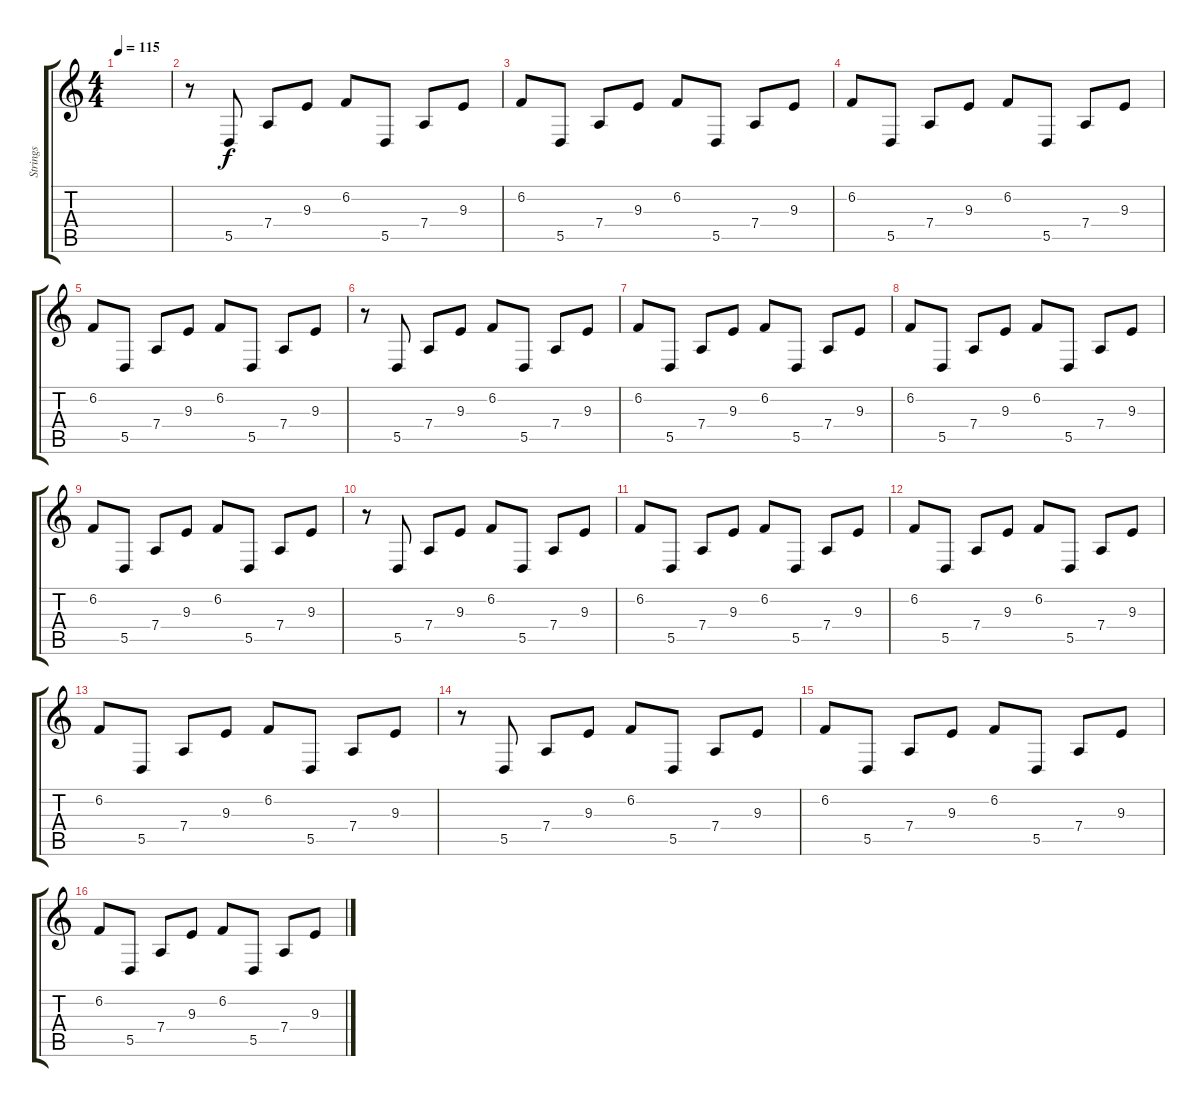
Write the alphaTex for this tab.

\track ("Strings" "Strings") {instrument tremolostrings}
\staff {score tabs}
\tuning (E4 B3 G3 D3 A2 E2) {hide}
\ts (4 4)
\tempo 115
\clef g2
\ks c
|
r.8 5.5.8 7.4.8 9.3.8 6.2.8 5.5.8 7.4.8 9.3.8 |
6.2.8 5.5.8 7.4.8 9.3.8 6.2.8 5.5.8 7.4.8 9.3.8 |
6.2.8 5.5.8 7.4.8 9.3.8 6.2.8 5.5.8 7.4.8 9.3.8 |
6.2.8 5.5.8 7.4.8 9.3.8 6.2.8 5.5.8 7.4.8 9.3.8 |
r.8 5.5.8 7.4.8 9.3.8 6.2.8 5.5.8 7.4.8 9.3.8 |
6.2.8 5.5.8 7.4.8 9.3.8 6.2.8 5.5.8 7.4.8 9.3.8 |
6.2.8 5.5.8 7.4.8 9.3.8 6.2.8 5.5.8 7.4.8 9.3.8 |
6.2.8 5.5.8 7.4.8 9.3.8 6.2.8 5.5.8 7.4.8 9.3.8 |
r.8 5.5.8 7.4.8 9.3.8 6.2.8 5.5.8 7.4.8 9.3.8 |
6.2.8 5.5.8 7.4.8 9.3.8 6.2.8 5.5.8 7.4.8 9.3.8 |
6.2.8 5.5.8 7.4.8 9.3.8 6.2.8 5.5.8 7.4.8 9.3.8 |
6.2.8 5.5.8 7.4.8 9.3.8 6.2.8 5.5.8 7.4.8 9.3.8 |
r.8 5.5.8 7.4.8 9.3.8 6.2.8 5.5.8 7.4.8 9.3.8 |
6.2.8 5.5.8 7.4.8 9.3.8 6.2.8 5.5.8 7.4.8 9.3.8 |
6.2.8 5.5.8 7.4.8 9.3.8 6.2.8 5.5.8 7.4.8 9.3.8
